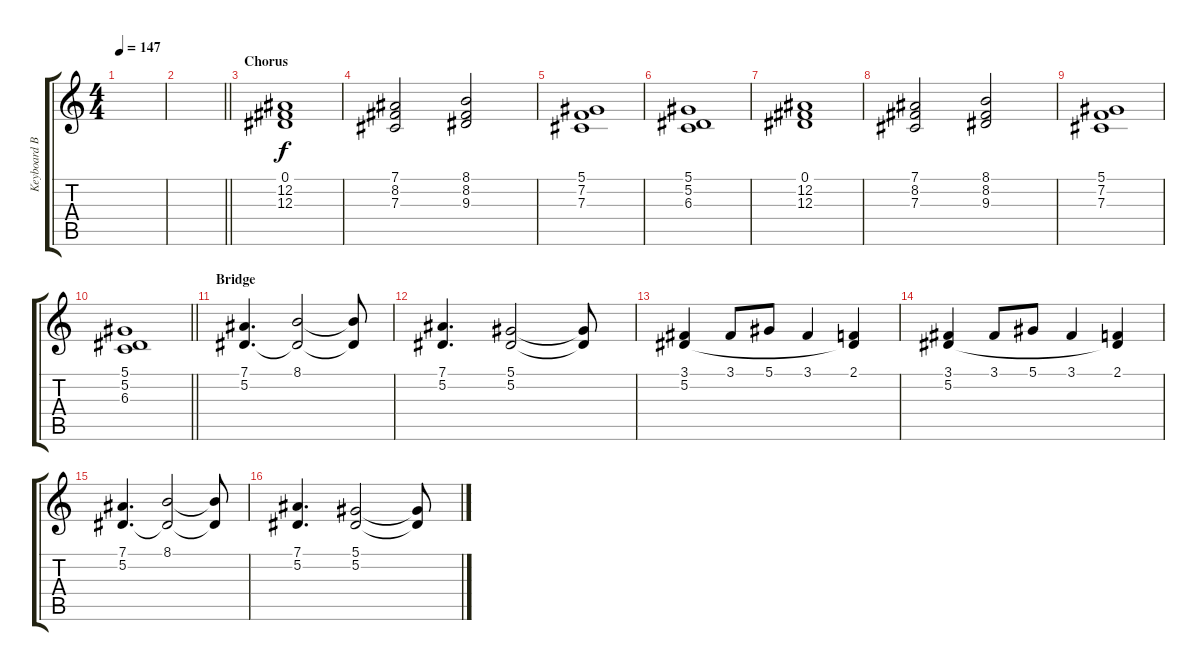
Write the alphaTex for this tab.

\track ("Keyboard Backing" "Keyboard B") {instrument synthstrings2}
\staff {score tabs}
\tuning (Eb4 Bb3 Gb3 Db3 Ab2 Eb2) {hide}
\ts (4 4)
\tempo 147
\clef g2
\ks c
|
\barLineRight lightlight
|
\section ("" "Chorus")
(0.1 12.2 12.3).1 |
(7.1 8.2 7.3).2 (8.1 8.2 9.3).2 |
(5.1 7.2 7.3).1 |
(5.1 5.2 6.3).1 |
(0.1 12.2 12.3).1 |
(7.1 8.2 7.3).2 (8.1 8.2 9.3).2 |
(5.1 7.2 7.3).1 |
\barLineRight lightlight
(5.1 5.2 6.3).1 |
\section ("" "Bridge")
(7.1 5.2).4{d instrument churchorgan} (8.1 5.2{t}).2 (8.1{t} 5.2{t}).8 |
(7.1 5.2).4{d} (5.1 5.2).2 (5.1{t} 5.2{t}).8 |
(3.1 5.2).4 3.1.8 5.1.8 3.1.4 (2.1 5.2{t}).4 |
(3.1 5.2).4 3.1.8 5.1.8 3.1.4 (2.1 5.2{t}).4 |
(7.1 5.2).4{d} (8.1 5.2{t}).2 (8.1{t} 5.2{t}).8 |
(7.1 5.2).4{d} (5.1 5.2).2 (5.1{t} 5.2{t}).8
